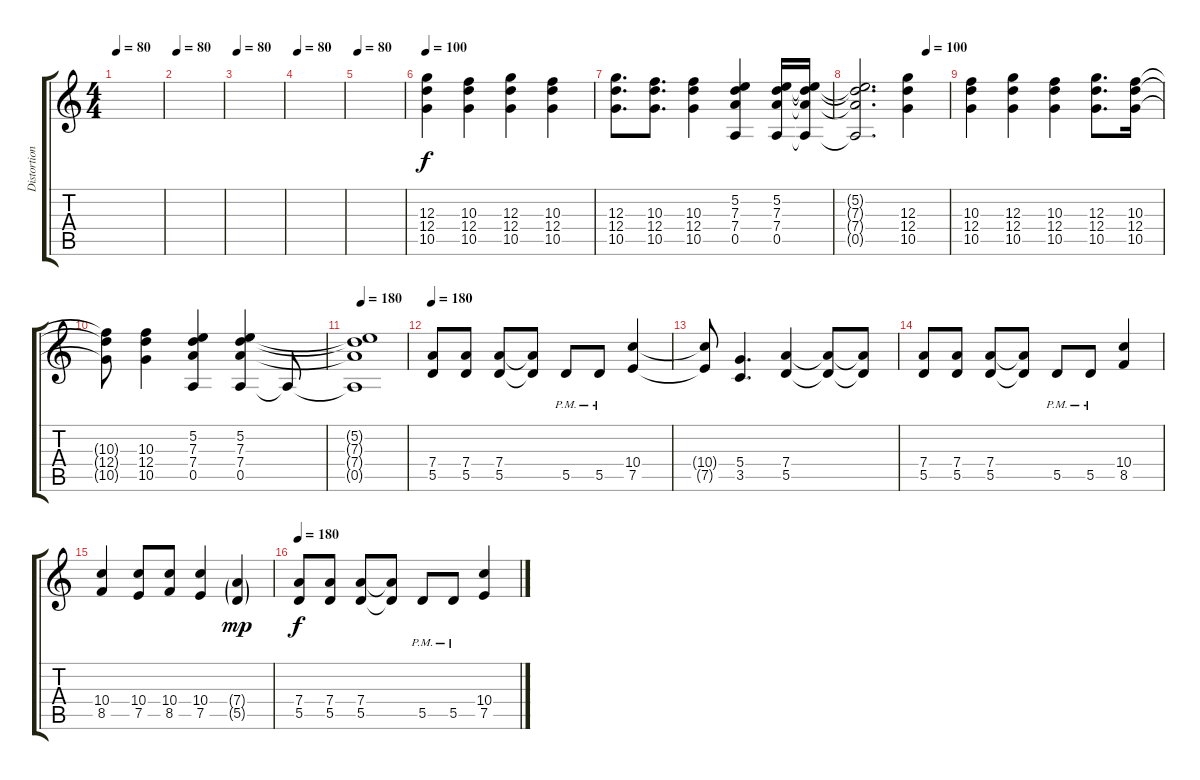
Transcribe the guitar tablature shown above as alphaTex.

\track ("Distortion 1" "Distortion") {instrument distortionguitar}
\staff {score tabs}
\tuning (E4 B3 G3 D3 A2 E2) {hide}
\ts (4 4)
\tempo 80
\clef g2
\ks c
|
\tempo 80
|
\tempo 80
|
\tempo 80
|
\tempo 80
|
\tempo 100
(12.3 12.4 10.5).4 (10.3 12.4 10.5).4 (12.3 12.4 10.5).4 (10.3 12.4 10.5).4 |
(12.3 12.4 10.5).8{d} (10.3 12.4 10.5).8{d} (10.3 12.4 10.5).4 (5.2 7.3 7.4 0.5).4 (5.2 7.3 7.4 0.5).16 (5.2{t} 7.3{t} 7.4{t} 0.5{t}).16 |
\tempo (100 0.75)
(5.2{t} 7.3{t} 7.4{t} 0.5{t}).2{d} (12.3 12.4 10.5).4 |
(10.3 12.4 10.5).4 (12.3 12.4 10.5).4 (10.3 12.4 10.5).4 (12.3 12.4 10.5).8{d} (10.3 12.4 10.5).16 |
(10.3{t} 12.4{t} 10.5{t}).8 (10.3 12.4 10.5).4 (5.2 7.3 7.4 0.5).4 (5.2 7.3 7.4 0.5).4 0.5{t}.8 |
\tempo 200
\tempo 180
(5.2{t} 7.3{t} 7.4{t} 0.5{t}).1 |
\tempo 180
(7.4 5.5).8 (7.4 5.5).8 (7.4 5.5).8 (7.4{t} 5.5{t}).8 5.5{pm}.8 5.5{pm}.8 (10.4 7.5).4 |
(10.4{t} 7.5{t}).8 (5.4 3.5).4{d} (7.4 5.5).4 (7.4{t} 5.5{t}).8 (7.4{t} 5.5{t}).8 |
(7.4 5.5).8 (7.4 5.5).8 (7.4 5.5).8 (7.4{t} 5.5{t}).8 5.5{pm}.8 5.5{pm}.8 (10.4 8.5).4 |
(10.4 8.5).4 (10.4 7.5).8 (10.4 8.5).8 (10.4 7.5).4 (7.4{g} 5.5{g}).4{dy mp} |
\tempo 180
(7.4 5.5).8{dy f} (7.4 5.5).8 (7.4 5.5).8 (7.4{t} 5.5{t}).8 5.5{pm}.8 5.5{pm}.8 (10.4 7.5).4
